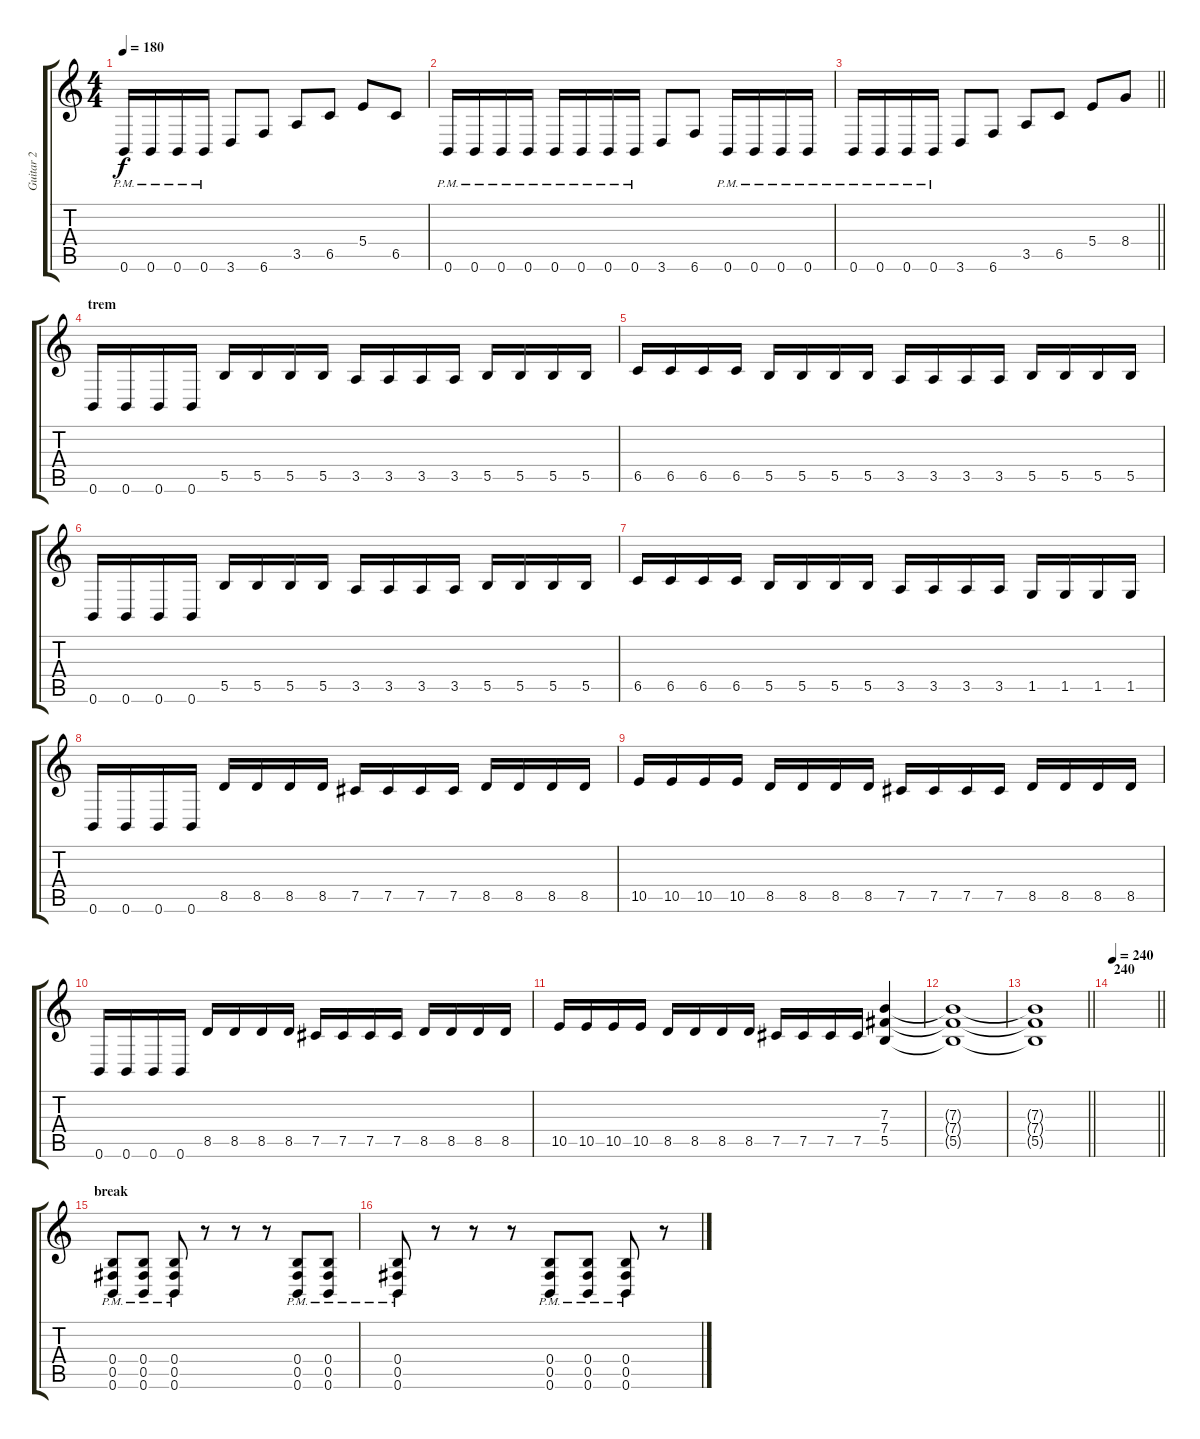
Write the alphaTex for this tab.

\track ("Guitar 2" "Guitar 2") {instrument overdrivenguitar}
\staff {score tabs}
\tuning (Db4 Ab3 E3 B2 Gb2 B1) {hide}
\ts (4 4)
\tempo 180
\clef g2
\ks c
0.6{pm}.16{dy f} 0.6{pm}.16 0.6{pm}.16 0.6{pm}.16 3.6.8 6.6.8 3.5.8 6.5.8 5.4.8 6.5.8 |
0.6{pm}.16 0.6{pm}.16 0.6{pm}.16 0.6{pm}.16 0.6{pm}.16 0.6{pm}.16 0.6{pm}.16 0.6{pm}.16 3.6.8 6.6.8 0.6{pm}.16 0.6{pm}.16 0.6{pm}.16 0.6{pm}.16 |
\barLineRight lightlight
0.6{pm}.16 0.6{pm}.16 0.6{pm}.16 0.6{pm}.16 3.6.8 6.6.8 3.5.8 6.5.8 5.4.8 8.4.8 |
\section ("" "trem")
0.6.16 0.6.16 0.6.16 0.6.16 5.5.16 5.5.16 5.5.16 5.5.16 3.5.16 3.5.16 3.5.16 3.5.16 5.5.16 5.5.16 5.5.16 5.5.16 |
6.5.16 6.5.16 6.5.16 6.5.16 5.5.16 5.5.16 5.5.16 5.5.16 3.5.16 3.5.16 3.5.16 3.5.16 5.5.16 5.5.16 5.5.16 5.5.16 |
0.6.16 0.6.16 0.6.16 0.6.16 5.5.16 5.5.16 5.5.16 5.5.16 3.5.16 3.5.16 3.5.16 3.5.16 5.5.16 5.5.16 5.5.16 5.5.16 |
6.5.16 6.5.16 6.5.16 6.5.16 5.5.16 5.5.16 5.5.16 5.5.16 3.5.16 3.5.16 3.5.16 3.5.16 1.5.16 1.5.16 1.5.16 1.5.16 |
0.6.16 0.6.16 0.6.16 0.6.16 8.5.16 8.5.16 8.5.16 8.5.16 7.5.16 7.5.16 7.5.16 7.5.16 8.5.16 8.5.16 8.5.16 8.5.16 |
10.5.16 10.5.16 10.5.16 10.5.16 8.5.16 8.5.16 8.5.16 8.5.16 7.5.16 7.5.16 7.5.16 7.5.16 8.5.16 8.5.16 8.5.16 8.5.16 |
0.6.16 0.6.16 0.6.16 0.6.16 8.5.16 8.5.16 8.5.16 8.5.16 7.5.16 7.5.16 7.5.16 7.5.16 8.5.16 8.5.16 8.5.16 8.5.16 |
10.5.16 10.5.16 10.5.16 10.5.16 8.5.16 8.5.16 8.5.16 8.5.16 7.5.16 7.5.16 7.5.16 7.5.16 (7.3 7.4 5.5).4 |
(7.3{t} 7.4{t} 5.5{t}).1 |
\barLineRight lightlight
(7.3{t} 7.4{t} 5.5{t}).1 |
\section ("" "240")
\tempo 240
\barLineRight lightlight
|
\section ("" "break")
(0.4{pm} 0.5{pm} 0.6{pm}).8 (0.4{pm} 0.5{pm} 0.6{pm}).8 (0.4{pm} 0.5{pm} 0.6{pm}).8 r.8 r.8 r.8 (0.4{pm} 0.5{pm} 0.6{pm}).8 (0.4{pm} 0.5{pm} 0.6{pm}).8 |
(0.4{pm} 0.5{pm} 0.6{pm}).8 r.8 r.8 r.8 (0.4{pm} 0.5{pm} 0.6{pm}).8 (0.4{pm} 0.5{pm} 0.6{pm}).8 (0.4{pm} 0.5{pm} 0.6{pm}).8 r.8
